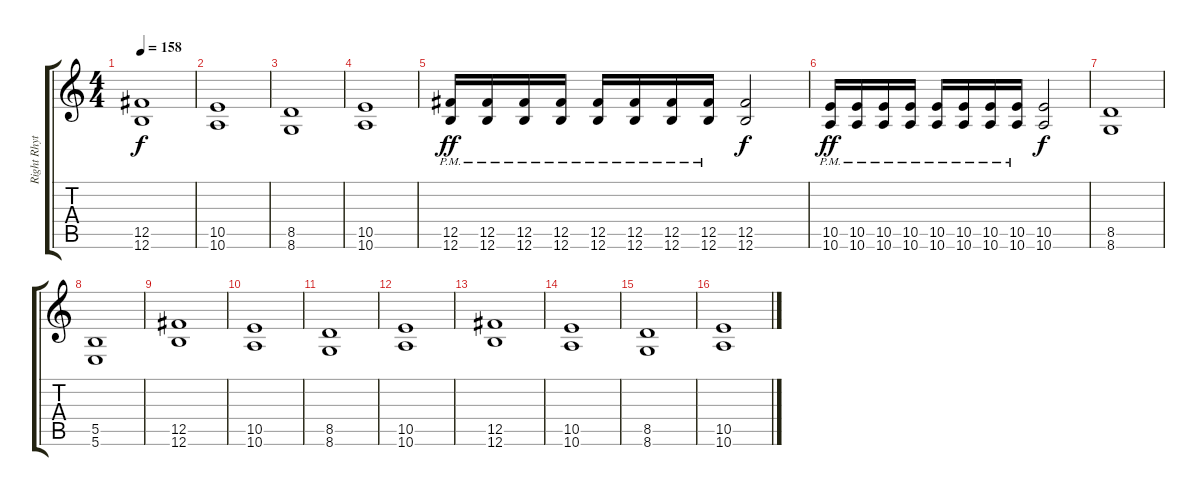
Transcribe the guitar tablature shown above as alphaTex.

\track ("Right Rhythm Guitar" "Right Rhyt") {instrument distortionguitar}
\staff {score tabs}
\tuning (Db4 Ab3 E3 B2 Gb2 B1) {hide}
\ts (4 4)
\tempo 158
\clef g2
\ks c
(12.5 12.6).1{dy f} |
(10.5 10.6).1 |
(8.5 8.6).1 |
(10.5 10.6).1 |
(12.5{pm} 12.6{pm}).16{dy ff} (12.5{pm} 12.6{pm}).16 (12.5{pm} 12.6{pm}).16 (12.5{pm} 12.6{pm}).16 (12.5{pm} 12.6{pm}).16 (12.5{pm} 12.6{pm}).16 (12.5{pm} 12.6{pm}).16 (12.5{pm} 12.6{pm}).16 (12.5 12.6).2{dy f} |
(10.5{pm} 10.6{pm}).16{dy ff} (10.5{pm} 10.6{pm}).16 (10.5{pm} 10.6{pm}).16 (10.5{pm} 10.6{pm}).16 (10.5{pm} 10.6{pm}).16 (10.5{pm} 10.6{pm}).16 (10.5{pm} 10.6{pm}).16 (10.5{pm} 10.6{pm}).16 (10.5 10.6).2{dy f} |
(8.5 8.6).1 |
(5.5 5.6).1 |
(12.5 12.6).1 |
(10.5 10.6).1 |
(8.5 8.6).1 |
(10.5 10.6).1 |
(12.5 12.6).1 |
(10.5 10.6).1 |
(8.5 8.6).1 |
(10.5 10.6).1
